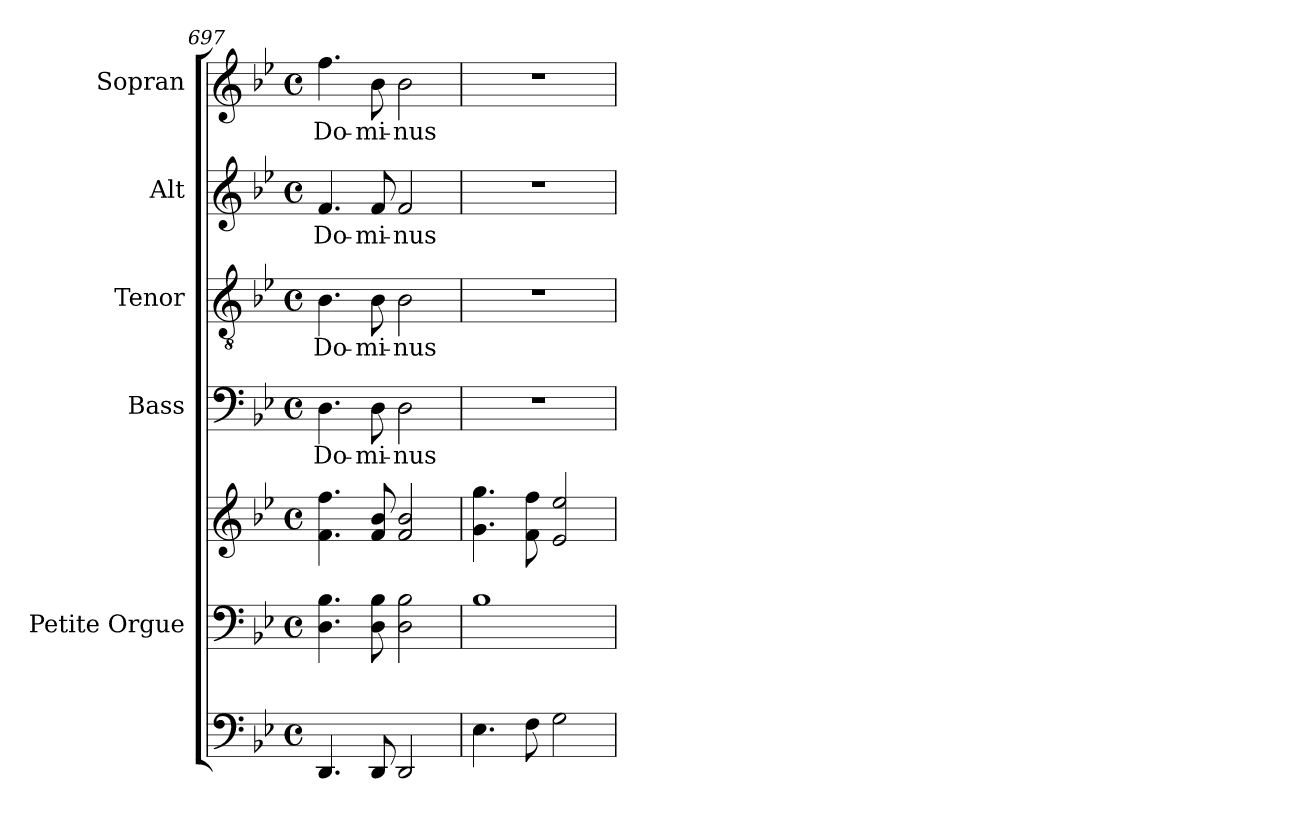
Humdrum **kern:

**kern	**kern	**kern	**kern	**text	**kern	**text	**kern	**text	**kern	**text
*part6	*part5	*part5	*part4	*part4	*part3	*part3	*part2	*part2	*part1	*part1
*staff7	*staff6	*staff5	*staff4	*staff4	*staff3	*staff3	*staff2	*staff2	*staff1	*staff1
*	*I"Petite Orgue	*	*I"Bass	*	*I"Tenor	*	*I"Alt	*	*I"Sopran	*
*	*I'Org. 1	*	*I'B.	*	*I'T.	*	*I'A.	*	*I'S.	*
*clefF4	*clefF4	*clefG2	*clefF4	*	*clefGv2	*	*clefG2	*	*clefG2	*
*k[b-e-]	*k[b-e-]	*k[b-e-]	*k[b-e-]	*	*k[b-e-]	*	*k[b-e-]	*	*k[b-e-]	*
*B-:	*B-:	*B-:	*B-:	*	*B-:	*	*B-:	*	*B-:	*
*M4/4	*M4/4	*M4/4	*M4/4	*	*M4/4	*	*M4/4	*	*M4/4	*
*met(c)	*met(c)	*met(c)	*met(c)	*	*met(c)	*	*met(c)	*	*met(c)	*
=697	=697	=697	=697	=697	=697	=697	=697	=697	=697	=697
!	!	!	!	!LO:LY:b	!	!LO:LY:b	!	!LO:LY:b	!	!LO:LY:b
4.DD/	4.D\ 4.B-\	4.f\ 4.ff\	4.D\	Do-	4.B-\	Do-	4.f/	Do-	4.ff\	Do-
!	!	!	!	!LO:LY:b	!	!LO:LY:b	!	!LO:LY:b	!	!LO:LY:b
8DD/	8D\ 8B-\	8f/ 8b-/	8D\	-mi-	8B-\	-mi-	8f/	-mi-	8b-\	-mi-
!	!	!	!	!LO:LY:b	!	!LO:LY:b	!	!LO:LY:b	!	!LO:LY:b
2DD/	2D\ 2B-\	2f/ 2b-/	2D\	-nus	2B-\	-nus	2f/	-nus	2b-\	-nus
=698	=698	=698	=698	=698	=698	=698	=698	=698	=698	=698
4.E-\	1B-	4.g\ 4.gg\	1r	.	1r	.	1r	.	1r	.
8F\	.	8f\ 8ff\	.	.	.	.	.	.	.	.
2G\	.	2e-/ 2ee-/	.	.	.	.	.	.	.	.
=	=	=	=	=	=	=	=	=	=	=
*-	*-	*-	*-	*-	*-	*-	*-	*-	*-	*-
